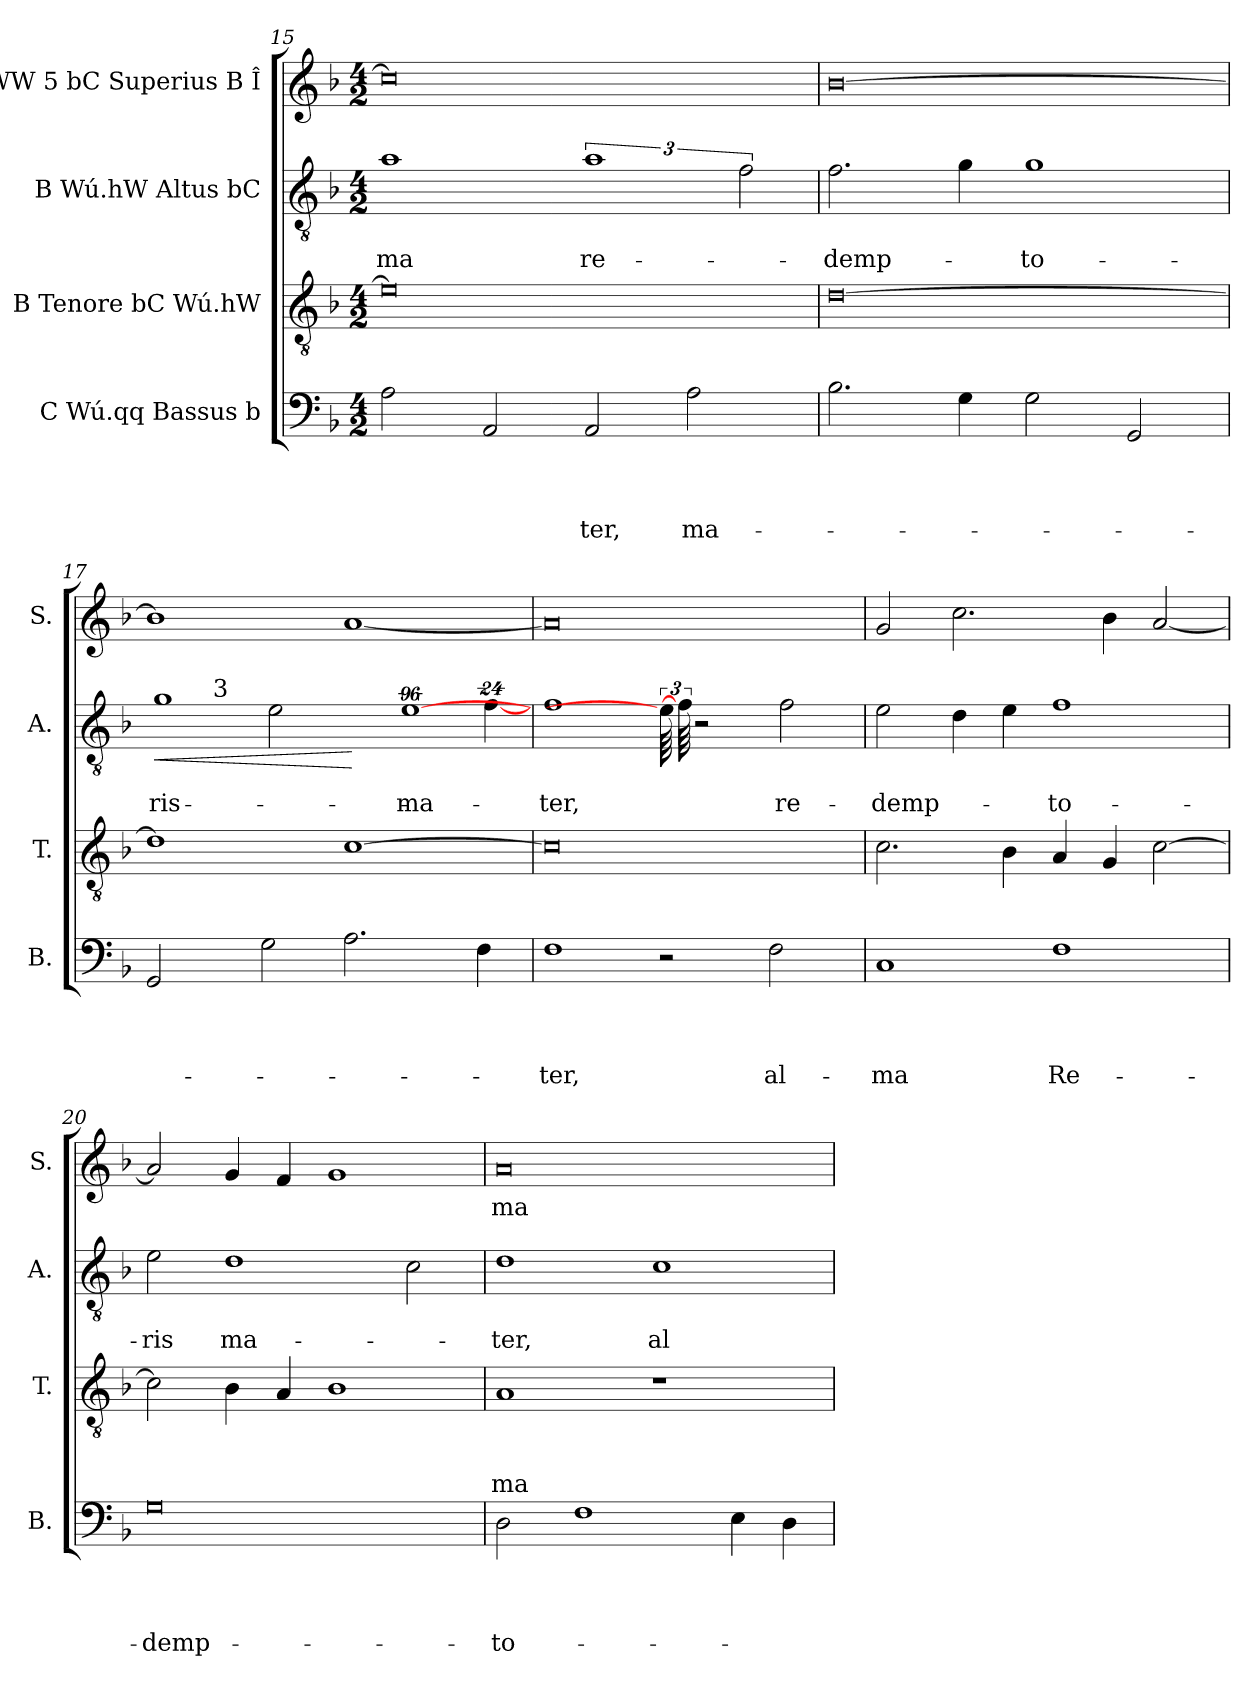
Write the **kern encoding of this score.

**kern	**text	**text	**text	**text	**kern	**text	**text	**text	**kern	**text	**text	**dynam	**kern	**text
*part4	*part4	*part4	*part4	*part4	*part3	*part3	*part3	*part3	*part2	*part2	*part2	*part2	*part1	*part1
*staff4	*staff4	*staff4	*staff4	*staff4	*staff3	*staff3	*staff3	*staff3	*staff2	*staff2	*staff2	*staff2	*staff1	*staff1
*I"C Wú.qq Bassus b	*	*	*	*	*I"B Tenore bC Wú.hW	*	*	*	*I"B Wú.hW Altus bC	*	*	*	*I"WW 5 bC Superius B Î	*
*I'B.	*	*	*	*	*I'T.	*	*	*	*I'A.	*	*	*	*I'S.	*
*clefF4	*	*	*	*	*clefGv2	*	*	*	*clefGv2	*	*	*	*clefG2	*
*k[b-]	*	*	*	*	*k[b-]	*	*	*	*k[b-]	*	*	*	*k[b-]	*
*F:	*	*	*	*	*F:	*	*	*	*F:	*	*	*	*F:	*
*M4/2	*	*	*	*	*M4/2	*	*	*	*M4/2	*	*	*	*M4/2	*
=15	=15	=15	=15	=15	=15	=15	=15	=15	=15	=15	=15	=15	=15	=15
!	!	!	!	!	!	!	!	!	!	!	!LO:LY:b	!	!	!
2A\	.	.	.	.	0e]	.	.	.	1a	.	-ma	.	0cc]	.
2AA/	.	.	.	.	.	.	.	.	.	.	.	.	.	.
!	!	!	!	!LO:LY:b	!	!	!	!	!	!	!LO:LY:b	!	!	!
2AA/	.	.	.	-ter,	.	.	.	.	3%2a	.	re-	.	.	.
!	!	!	!	!LO:LY:b	!	!	!	!	!	!	!	!	!	!
2A\	.	.	.	ma-	.	.	.	.	.	.	.	.	.	.
.	.	.	.	.	.	.	.	.	3f\	.	.	.	.	.
!!LO:LB:g=z
=16	=16	=16	=16	=16	=16	=16	=16	=16	=16	=16	=16	=16	=16	=16
!	!	!	!	!	!	!	!	!	!	!	!LO:LY:b	!	!	!
2.B-\	.	.	.	.	[>0d	.	.	.	2.f\	.	-demp-	.	[>0b-	.
4G\	.	.	.	.	.	.	.	.	4g\	.	.	.	.	.
!	!	!	!	!	!	!	!	!	!	!	!LO:LY:b	!	!	!
2G\	.	.	.	.	.	.	.	.	1g	.	-to-	.	.	.
2GG/	.	.	.	.	.	.	.	.	.	.	.	.	.	.
=17	=17	=17	=17	=17	=17	=17	=17	=17	=17	=17	=17	=17	=17	=17
*	*	*	*	*	*	*	*	*	*^	*	*	*	*	*
*	*	*	*	*	*	*	*	*	*	*^	*	*	*	*	*
*	*	*	*	*	*	*	*	*	*	*	*^	*	*	*	*	*
2GG/	.	.	.	.	1d]	.	.	.	96%23ryy	96ryy	96ryy	96ryy	.	.	.	1b-]	.
!	!	!	!	!	!	!	!	!	!	!	!	!	!	!LO:LY:b	!LO:HP:b	!	!
.	.	.	.	.	.	.	.	.	.	1g	2ryy	1..ryy	.	-ris	<	.	.
.	.	.	.	.	.	.	.	.	48ryy	.	.	.	.	.	.	.	.
!	!	!	!	!	!	!	!	!	!LO:TX:a:t=3	!	!	!	!	!	!	!	!
.	.	.	.	.	.	.	.	.	96%167ryy	.	.	.	.	.	.	.	.
2G\	.	.	.	.	.	.	.	.	.	.	.	.	.	.	.	.	.
.	.	.	.	.	.	.	.	.	.	.	2e\	.	.	.	.	.	.
2.A\	.	.	.	.	[>1c	.	.	.	.	.	.	.	.	.	.	[<1a	.
.	.	.	.	.	.	.	.	.	.	96%95ryy	4ryy	.	.	.	[	.	.
!	!	!	!	!	!	!	!	!	!	!	!	!	!	!LO:LY:b	!	!	!
.	.	.	.	.	.	.	.	.	.	.	[96%71e\	.	.	ma-	.	.	.
4F\	.	.	.	.	.	.	.	.	.	.	.	.	.	.	.	.	.
.	.	.	.	.	.	.	.	.	.	.	.	[96%23f\	.	.	.	.	.
=18	=18	=18	=18	=18	=18	=18	=18	=18	=18	=18	=18	=18	=18	=18	=18	=18	=18
!	!	!	!	!LO:LY:b	!	!	!	!	!	!	!	!	!	!LO:LY:b	!	!	!
*	*	*	*	*	*	*	*	*	*v	*v	*v	*v	*	*	*	*	*
1F	.	.	.	-ter,	0c]	.	.	.	1f	.	-ter,	.	0a]	.
2r	.	.	.	.	.	.	.	.	96e\]	.	.	.	.	.
.	.	.	.	.	.	.	.	.	96f\]	.	.	.	.	.
.	.	.	.	.	.	.	.	.	2r	.	.	.	.	.
!	!	!	!	!LO:LY:b	!	!	!	!	!	!	!	!	!	!
2F\	.	.	.	al-	.	.	.	.	.	.	.	.	.	.
!	!	!	!	!	!	!	!	!	!	!	!LO:LY:b	!	!	!
.	.	.	.	.	.	.	.	.	2f\	.	re-	.	.	.
48ryy	.	.	.	.	48ryy	.	.	.	.	.	.	.	48ryy	.
=19	=19	=19	=19	=19	=19	=19	=19	=19	=19	=19	=19	=19	=19	=19
!	!	!	!	!LO:LY:b	!	!	!	!	!	!	!LO:LY:b	!	!	!
1C	.	.	.	-ma	2.c\	.	.	.	2e\	.	-demp-	.	2g/	.
.	.	.	.	.	.	.	.	.	4d\	.	.	.	2.cc\	.
.	.	.	.	.	4B-\	.	.	.	4e\	.	.	.	.	.
!	!	!	!	!LO:LY:b	!	!	!	!	!	!	!LO:LY:b	!	!	!
1F	.	.	.	Re-	4A/	.	.	.	1f	.	-to-	.	.	.
.	.	.	.	.	4G/	.	.	.	.	.	.	.	4b-\	.
.	.	.	.	.	[>2c\	.	.	.	.	.	.	.	[<2a/	.
=20	=20	=20	=20	=20	=20	=20	=20	=20	=20	=20	=20	=20	=20	=20
!	!	!	!	!LO:LY:b	!	!	!	!	!	!	!LO:LY:b	!	!	!
0G	.	.	.	-demp-	2c\]	.	.	.	2e\	.	-ris	.	2a/]	.
!	!	!	!	!	!	!	!	!	!	!	!LO:LY:b	!	!	!
.	.	.	.	.	4B-\	.	.	.	1d	.	ma-	.	4g/	.
.	.	.	.	.	4A/	.	.	.	.	.	.	.	4f/	.
.	.	.	.	.	1B-	.	.	.	.	.	.	.	1g	.
.	.	.	.	.	.	.	.	.	2c\	.	.	.	.	.
!!LO:PB:g=z
=21	=21	=21	=21	=21	=21	=21	=21	=21	=21	=21	=21	=21	=21	=21
!	!	!	!	!LO:LY:b	!	!	!	!LO:LY:b	!	!	!LO:LY:b	!	!	!LO:LY:b
2D\	.	.	.	-to-	1A	.	.	-ma	1d	.	-ter,	.	0a	-ma
1F	.	.	.	.	.	.	.	.	.	.	.	.	.	.
!	!	!	!	!	!	!	!	!	!	!	!LO:LY:b	!	!	!
.	.	.	.	.	1r	.	.	.	1c	.	al-	.	.	.
4E\	.	.	.	.	.	.	.	.	.	.	.	.	.	.
4D\	.	.	.	.	.	.	.	.	.	.	.	.	.	.
=	=	=	=	=	=	=	=	=	=	=	=	=	=	=
*-	*-	*-	*-	*-	*-	*-	*-	*-	*-	*-	*-	*-	*-	*-
